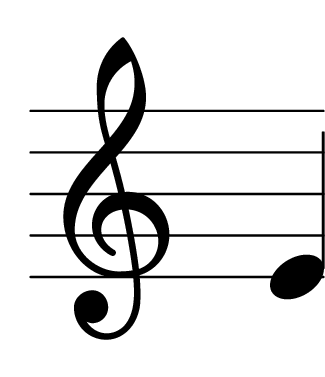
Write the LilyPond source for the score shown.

\version "2.14.2"

\header {
  % Supprimer le pied de page par défaut
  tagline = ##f
}
#(set-global-staff-size 80)
\layout {
  \context {
    \Score
    \remove "Bar_number_engraver"
  }
   \context {
      \Staff
           \remove "Time_signature_engraver"
    }

}


global = {
  \key c \major
  \time 4/4
}

sopranoVoice = \relative c'' {
  \global
  \dynamicUp
  % En avant la musique !
  
  e,
}


\score {
  \new Staff { \sopranoVoice }
  \layout { }
}
\paper {
  paper-width = 55\mm
  paper-height = 85\mm
  left-margin = 5\mm
  right-margin = 5\mm
  indent = 0
}